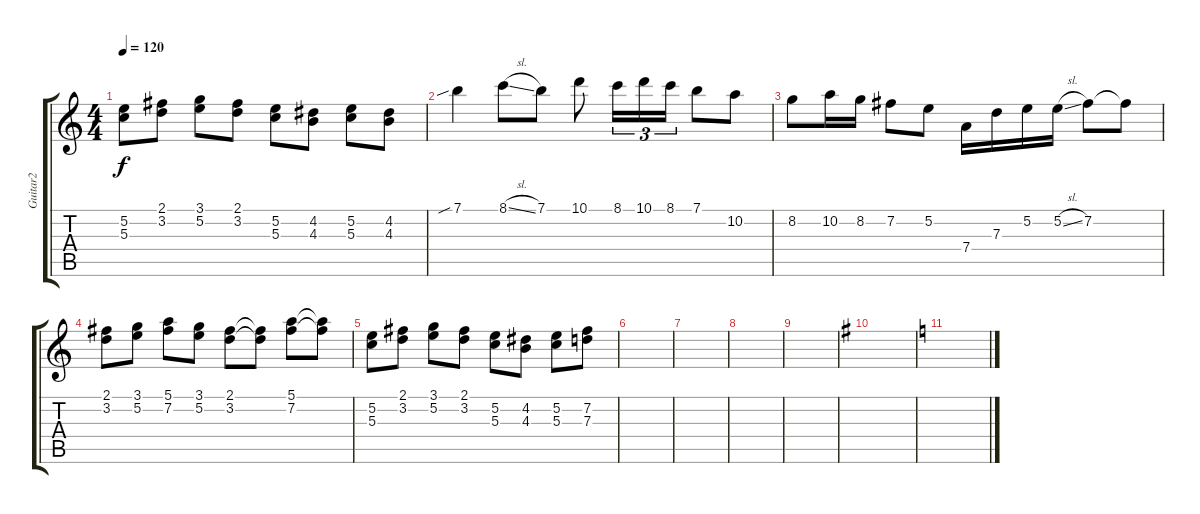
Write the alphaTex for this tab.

\track ("Guitar2" "Guitar2") {instrument acousticguitarnylon}
\staff {score tabs}
\tuning (E4 B3 G3 D3 A2 E2) {hide}
\ts (4 4)
\tempo 120
\clef g2
\ks c
(5.2 5.3).8{dy f} (2.1 3.2).8 (3.1 5.2).8 (2.1 3.2).8 (5.2 5.3).8 (4.2 4.3).8 (5.2 5.3).8 (4.2 4.3).8 |
7.1{sib}.4 8.1{sl}.8 7.1.8 10.1.8 8.1.16{tu (3 2)} 10.1.16{tu (3 2)} 8.1.16{tu (3 2)} 7.1.8 10.2.8 |
8.2.8 10.2.16 8.2.16 7.2.8 5.2.8 7.4.16 7.3.16 5.2.16 5.2{sl}.16 7.2.8 7.2{t}.8 |
(2.1 3.2).8 (3.1 5.2).8 (5.1 7.2).8 (3.1 5.2).8 (2.1 3.2).8 (2.1{t} 3.2{t}).8 (5.1 7.2).8 (5.1{t} 7.2{t}).8 |
(5.2 5.3).8 (2.1 3.2).8 (3.1 5.2).8 (2.1 3.2).8 (5.2 5.3).8 (4.2 4.3).8 (5.2 5.3).8 (7.2 7.3).8 |
|
|
|
|
\ks g
|
\ks c
